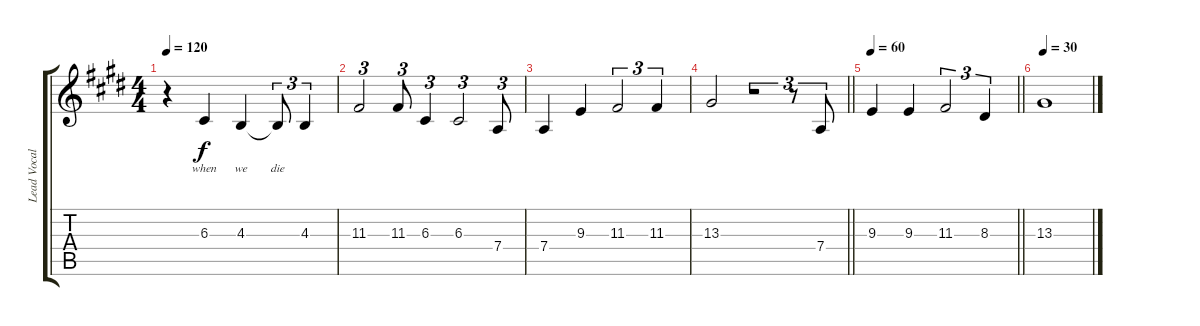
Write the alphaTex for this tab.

\track ("Lead Vocals" "Lead Vocal") {instrument lead6voice}
\staff {score tabs}
\tuning (E4 B3 G3 D3 A2 E2) {hide}
\ts (4 4)
\tempo 120
\clef g2
\ks c#minor
r.4{dy f} 6.3.4{lyrics (0 "when") lyrics (1 "") lyrics (2 "") lyrics (3 "") lyrics (4 "")} 4.3.4{lyrics (0 "we") lyrics (1 "") lyrics (2 "") lyrics (3 "") lyrics (4 "")} 4.3{t}.8{tu (3 2) lyrics (0 "die") lyrics (1 "") lyrics (2 "") lyrics (3 "") lyrics (4 "")} 4.3.4{tu (3 2)} |
11.3.2{tu (3 2)} 11.3.8{tu (3 2)} 6.3.4{tu (3 2)} 6.3.2{tu (3 2)} 7.4.8{tu (3 2)} |
7.4.4 9.3.4 11.3.2{tu (3 2)} 11.3.4{tu (3 2)} |
\barLineRight lightlight
13.3.2 r.2{tu (3 2)} r.8{tu (3 2)} 7.4.8{tu (3 2)} |
\tempo 60
\barLineRight lightlight
9.3.4 9.3.4 11.3.2{tu (3 2)} 8.3.4{tu (3 2)} |
\tempo 30
13.3.1
